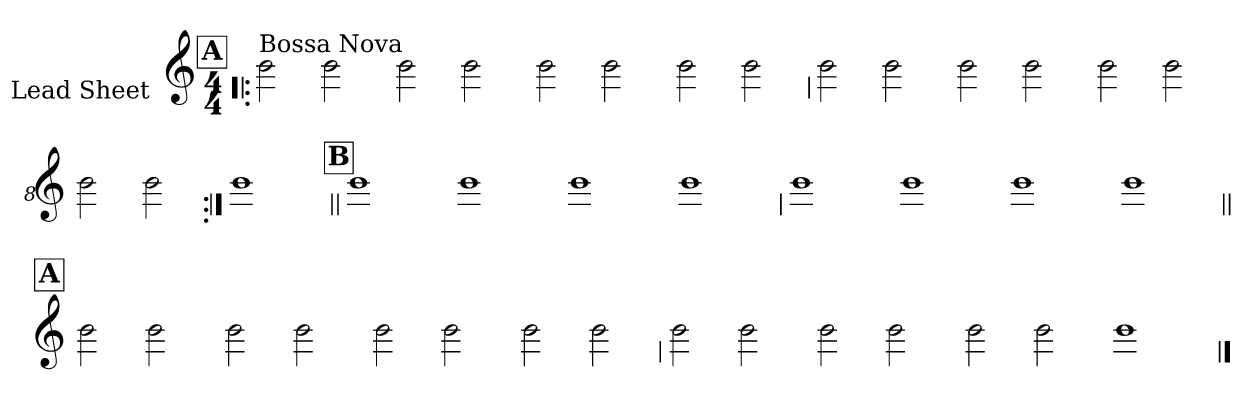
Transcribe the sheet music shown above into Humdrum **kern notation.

**kern
*part1
*staff1
*I"Lead Sheet
*stria0
*clefG2
*k[]
*a:
*M4/4
!!LO:REH:place=s1:a:t=A
=1!|:
!LO:TX:a:t=Bossa Nova
2b
2b
=2-
2b
2b
=3-
2b
2b
=4-
2b
2b
!!LO:LB:g=z
=5
2b
2b
=6-
2b
2b
=7-
2b
2b
=8-
2b
2b
!!LO:LB:g=z
=9:|!
1b
!!LO:LB:g=z
!!LO:REH:place=s1:a:t=B
=10||
1b
=11-
1b
=12-
1b
=13-
1b
!!LO:LB:g=z
=14
1b
=15-
1b
=16-
1b
=17-
1b
!!LO:LB:g=z
!!LO:REH:place=s1:a:t=A
=18||
2b
2b
=19-
2b
2b
=20-
2b
2b
=21-
2b
2b
!!LO:LB:g=z
=22
2b
2b
=23-
2b
2b
=24-
2b
2b
=25-
1b
==
*-
